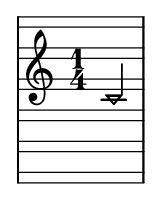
\version "2.14.0"

\header {
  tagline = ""
}

\paper {
  #(set-paper-size "a10")
}

%Customizing note head stencils based on pitch
%Defining stencils

upTriangle =
#(ly:make-stencil 
	(list 'embedded-ps
    "gsave
      currentpoint translate
      newpath
      -.1875 -.5 moveto
      .65625 .5 lineto
      1.5 -.5 lineto
      closepath
      fill
      grestore" )
    (cons -.1875 1.5)
    (cons -.5 .5)
)

downTriangle =
#(ly:make-stencil 
	(list 'embedded-ps
    "gsave
      currentpoint translate

      newpath
      .08 .34 moveto
      .65625 -.4 lineto
      1.2325 .34 lineto
      closepath
      0.12 setlinewidth
      stroke      

      newpath
      -.0775 .43 moveto
      .65625 -.43 lineto
      1.39 .43 lineto
      closepath
      0.1 setlinewidth
      stroke      
	  
	  newpath
      -.1675 .48 moveto
      .65625 -.48 lineto
      1.48 .48 lineto
      closepath
      0.04 setlinewidth
      stroke

      grestore" )
    (cons -.1875 1.5)
    (cons -.5 .5)
)

upTriLgr = 
#(ly:make-stencil 
	(list 'embedded-ps
    "gsave
      currentpoint translate
      newpath
      -.1875 -.5 moveto
      .65625 .5 lineto
      1.5 -.5 lineto
      closepath
      fill
	  newpath
	  -.5 0 moveto
	  1.8 0 lineto
      closepath
      .19 setlinewidth
      stroke  
      grestore" )
    (cons -.1875 1.5)
    (cons -.5 .5)
)

downTriLgr =
#(ly:make-stencil 
	(list 'embedded-ps
    "gsave
      currentpoint translate
      newpath
      .08 .34 moveto
      .65625 -.4 lineto
      1.2325 .34 lineto
      closepath
      0.12 setlinewidth
      stroke      
      newpath
      -.0775 .43 moveto
      .65625 -.43 lineto
      1.39 .43 lineto
      closepath
      0.1 setlinewidth
      stroke      
	  newpath
      -.1675 .48 moveto
      .65625 -.48 lineto
      1.48 .48 lineto
      closepath
      0.04 setlinewidth
      stroke
	  newpath
	  -.5 0 moveto
	  1.8 0 lineto
      closepath
      .19 setlinewidth
      stroke  
      grestore" )
    (cons -.1875 1.5)
    (cons -.5 .5)
)

%Based on the pitch's semitone, which note head
#(define (semitone-to-stencil semitone)
         (let ((s (modulo semitone 12)))
         	(case s
		((11) upTriLgr)
		((0) downTriLgr)
		(else (if (= (remainder semitone 2) 0) downTriangle upTriangle))
	))
)

%Get the pitch from the grob, convert to semitone, and send it on
#(define (stencil-notehead grob)
   (semitone-to-stencil 
	 (ly:pitch-semitones (ly:event-property (event-cause grob) 'pitch))))


%Begin stem attachment adjustment code
%Assign stem attachment values to variables

upTriUpStem 	= #'(1 . -1)
upTridownStem 	= #'(1 . .9)
downTriUpStem	= #'(1 . .9)
downTriDownStem	= #'(1 . -1)

%Based on the pitch, is the stem up or down, 
%Then based on pitch is the note head an up or down triangle

#(define (pitch-to-stem pitch stemdir)
	(if (= (modulo (ly:pitch-semitones pitch) 2) 1) 
		(if (= UP stemdir) upTriUpStem upTridownStem)		
		(if (= DOWN stemdir) downTriDownStem downTriUpStem)
	)
)

%Get the stem from notehead grob
#(define (notehead-get-notecolumn nhgrob)
   (ly:grob-parent nhgrob X))

#(define (notehead-get-stem nhgrob)
   (let ((notecolumn (notehead-get-notecolumn nhgrob)))
     (ly:grob-object notecolumn 'stem)))

%Get the pitch and stem direction from the grob and send it on
#(define (stem-adjuster nhgrob)
	(pitch-to-stem
	    (ly:event-property (event-cause nhgrob) 'pitch) 
		(ly:grob-property (notehead-get-stem nhgrob) 'direction) ))

%Begin double-stem for half note code
#(define (doubleStemmer grob)
   (if (= 1 (ly:grob-property grob 'duration-log))

		(ly:stencil-combine-at-edge
              (ly:stem::print grob)
              X
              (- (ly:grob-property grob 'direction))
              (ly:stem::print grob)
              -.42 0) ;; note: use .15 for other side

		(ly:stem::print grob)
	)
)

%End customization scripts


upTriangleEmpty =
#(ly:make-stencil 
	(list 'embedded-ps
    "gsave
      currentpoint translate
      newpath
      -.1875 -.5 moveto
      .65625 .5 lineto
      1.5 -.5 lineto
      closepath
      0.19 setlinewidth
      stroke
      grestore" )
    (cons -.1875 1.5)
    (cons -.5 .5)
)

upTriangleFull =
#(ly:make-stencil 
	(list 'embedded-ps
    "gsave
      currentpoint translate
      newpath
      -.1875 -.5 moveto
      .65625 .5 lineto
      1.5 -.5 lineto
      closepath
      fill
      grestore" )
    (cons -.1875 1.5)
    (cons -.5 .5)
)

downTriangleEmpty =
#(ly:make-stencil 
	(list 'embedded-ps
    "gsave
      currentpoint translate

      newpath
      .08 .34 moveto
      .65625 -.4 lineto
      1.2325 .34 lineto
      closepath
      0.12 setlinewidth
      stroke      

      newpath
      -.0775 .43 moveto
      .65625 -.43 lineto
      1.39 .43 lineto
      closepath
      0.1 setlinewidth
      stroke      
	  
	  newpath
      -.1675 .48 moveto
      .65625 -.48 lineto
      1.48 .48 lineto
      closepath
      0.04 setlinewidth
      stroke

      grestore" )
    (cons -.1875 1.5)
    (cons -.5 .5)
)

downTriangleFull =
#(ly:make-stencil 
	(list 'embedded-ps
    "gsave
      currentpoint translate

      newpath
      .08 .34 moveto
      .65625 -.4 lineto
      1.2325 .34 lineto
      closepath
      0.12 setlinewidth
      stroke      

      newpath
      -.0775 .43 moveto
      .65625 -.43 lineto
      1.39 .43 lineto
      closepath
      0.1 setlinewidth
      stroke      
	  
	  newpath
      -.1675 .48 moveto
      .65625 -.48 lineto
      1.48 .48 lineto
      closepath
      fill

      grestore" )
    (cons -.1875 1.5)
    (cons -.5 .5)
)

upTriLgr = 
#(ly:make-stencil 
	(list 'embedded-ps
    "gsave
      currentpoint translate
      newpath
      -.1875 -.5 moveto
      .65625 .5 lineto
      1.5 -.5 lineto
      closepath
      0.19 setlinewidth
      stroke
	  newpath
	  -.5 0 moveto
	  1.8 0 lineto
      closepath
      .19 setlinewidth
      stroke  
      grestore" )
    (cons -.1875 1.5)
    (cons -.5 .5)
)

downTriLgr =
#(ly:make-stencil 
	(list 'embedded-ps
    "gsave
      currentpoint translate
      newpath
      .08 .34 moveto
      .65625 -.4 lineto
      1.2325 .34 lineto
      closepath
      0.12 setlinewidth
      stroke      
      newpath
      -.0775 .43 moveto
      .65625 -.43 lineto
      1.39 .43 lineto
      closepath
      0.1 setlinewidth
      stroke      
	  newpath
      -.1675 .48 moveto
      .65625 -.48 lineto
      1.48 .48 lineto
      closepath
      0.04 setlinewidth
      stroke
	  newpath
	  -.5 0 moveto
	  1.8 0 lineto
      closepath
      .19 setlinewidth
      stroke  
      grestore" )
    (cons -.1875 1.5)
    (cons -.5 .5)
)

%Based on the pitch's semitone, which note head
#(define (semitone-to-stencil semitone)
         (let ((s (modulo semitone 12)))
         	(case s
		((11) upTriLgr)
		((0) downTriLgr)
                ((2 4) downTriangleEmpty)
                ((5 7 9) upTriangleEmpty)
                ((1 3) upTriangleFull)
                ((6 8 10) downTriangleFull)
	))
)

%Get the pitch from the grob, convert to semitone, and send it on
#(define (stencil-notehead grob)
   (semitone-to-stencil 
	 (ly:pitch-semitones (ly:event-property (event-cause grob) 'pitch))))


%Begin stem attachment adjustment code
%Assign stem attachment values to variables

upTriUpStem 	= #'(1 . -1)
upTridownStem 	= #'(1 . .9)
downTriUpStem	= #'(1 . .9)
downTriDownStem	= #'(1 . -1)

%Based on the pitch, is the stem up or down, 
%Then based on pitch is the note head an up or down triangle

#(define (pitch-to-stem pitch stemdir)
	(if (= (modulo (ly:pitch-semitones pitch) 2) 1) 
		(if (= UP stemdir) upTriUpStem upTridownStem)		
		(if (= DOWN stemdir) downTriDownStem downTriUpStem)
	)
)

%Get the stem from notehead grob
#(define (notehead-get-notecolumn nhgrob)
   (ly:grob-parent nhgrob X))

#(define (notehead-get-stem nhgrob)
   (let ((notecolumn (notehead-get-notecolumn nhgrob)))
     (ly:grob-object notecolumn 'stem)))

%Get the pitch and stem direction from the grob and send it on
#(define (stem-adjuster nhgrob)
	(pitch-to-stem
	    (ly:event-property (event-cause nhgrob) 'pitch) 
		(ly:grob-property (notehead-get-stem nhgrob) 'direction) ))

%Begin double-stem for half note code
#(define (doubleStemmer grob)
   (if (= 1 (ly:grob-property grob 'duration-log))

		(ly:stencil-combine-at-edge
              (ly:stem::print grob)
              X
              (- (ly:grob-property grob 'direction))
              (ly:stem::print grob)
              -.42 0) ;; note: use .15 for other side

		(ly:stem::print grob)
	)
)

%End customization scripts

down = {
      \override Stem #'direction = #DOWN     
}

up = {
      \override Stem #'direction = #UP
}

nl = {
      \once \override Score.RehearsalMark #'transparent = ##t
      \mark "C"
}

tn = {
  \override Staff.StaffSymbol #'line-positions = #'(10 8 4 2 -2 -4 -8 -10 -14 -16 -20 -22)
  \override NoteHead #'stem-attachment = #stem-adjuster
  \override NoteHead #'stencil = #stencil-notehead
  \override Stem #'stencil = #doubleStemmer
}

notes = \relative c {
      \time 1/4
      \autoBeamOff

      \up
      c'4
}

\new Staff \with {
  \remove "Accidental_engraver"
  \remove "Key_engraver" 
  staffLineLayoutFunction = #(lambda (p) (floor (/ (+ (ly:pitch-semitones p) 1) 2)))
  middleCPosition = #-6
  clefGlyph = #"clefs.G"
  clefPosition = #(+ -6 4)
}
{
  \tn
  \notes 
}


